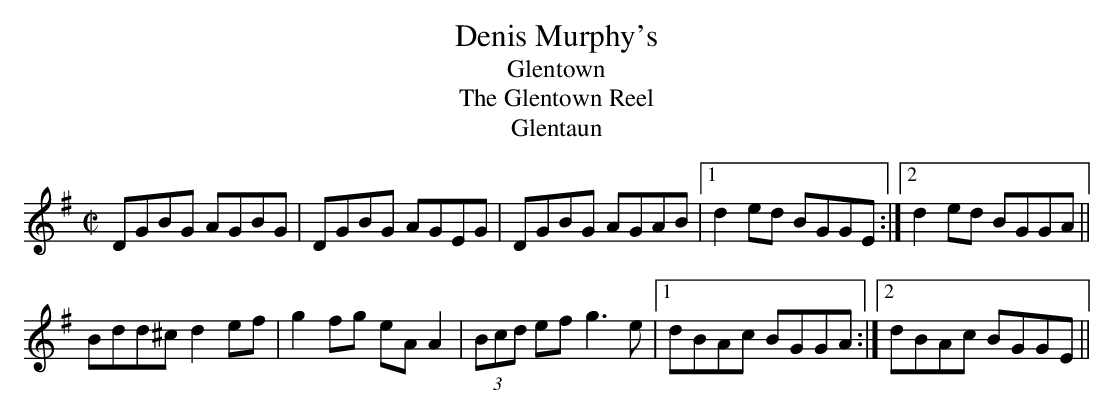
X:1
T:Denis Murphy's
T:Glentown
T:Glentown Reel, The
T:Glentaun
M:C|
K:G
DGBG AGBG|DGBG AGEG|DGBG AGAB|1 d2ed BGGE:|2 d2ed BGGA||
Bdd^c d2ef|g2fg eAA2|(3Bcd ef g3e|1 dBAc BGGA:|2 dBAc BGGE||
